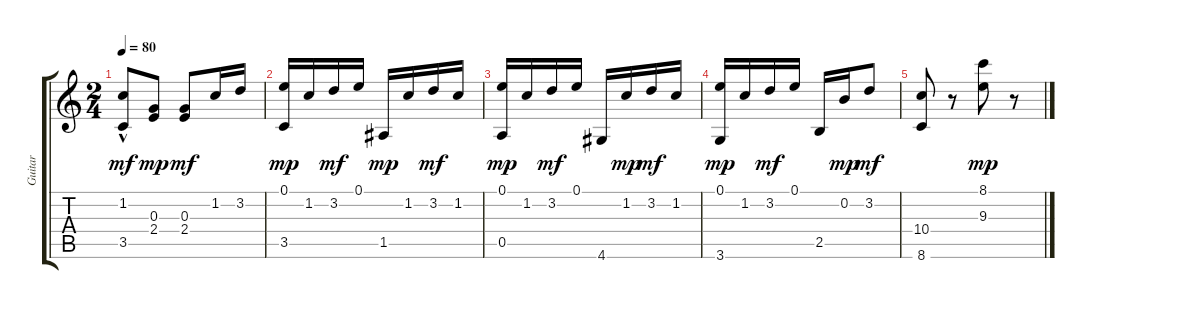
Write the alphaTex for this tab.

\track ("Guitar" "Guitar") {instrument acousticguitarnylon}
\staff {score tabs}
\tuning (E4 B3 G3 D3 A2 E2) {hide}
\ts (2 4)
\tempo 80
\clef g2
\ks c
(1.2{hac} 3.5{hac}).8{dy mf} (0.3 2.4).8{dy mp} (0.3 2.4).8{dy mf} 1.2.16 3.2.16 |
(0.1 3.5).16{dy mp} 1.2.16 3.2.16{dy mf} 0.1.16 1.5.16{dy mp} 1.2.16 3.2.16{dy mf} 1.2.16 |
(0.1 0.5).16{dy mp} 1.2.16 3.2.16{dy mf} 0.1.16 4.6.16 1.2.16{dy mp} 3.2.16{dy mf} 1.2.16 |
(0.1 3.6).16{dy mp} 1.2.16 3.2.16{dy mf} 0.1.16 2.5.16 0.2.16{dy mp} 3.2.8{dy mf} |
(10.4 8.6).8 r.8 (8.1 9.3).8{dy mp} r.8
